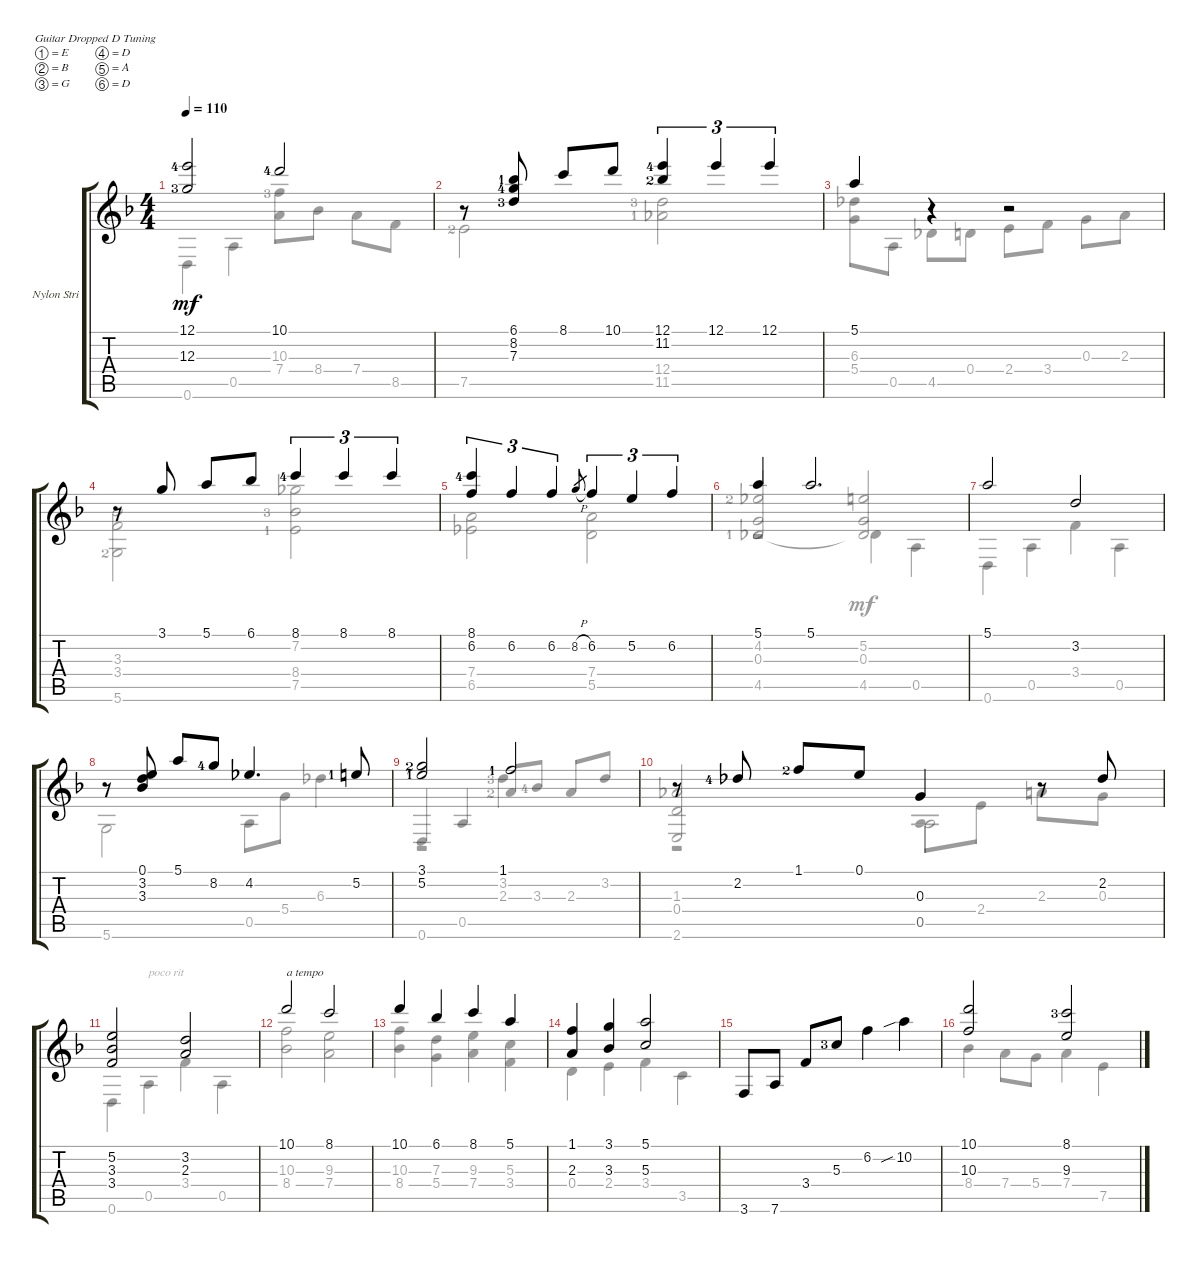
\bracketExtendMode groupsimilarinstruments
\firstSystemTrackNameOrientation horizontal
\otherSystemsTrackNameOrientation horizontal
\track ("Nylon Stringed Guitar" "Nylon Stri") {instrument acousticguitarnylon}
\staff {score tabs}
\tuning (E4 B3 G3 D3 A2 D2)
\voice
\ts (4 4)
\tempo 110
\clef g2
\ks dminor
(12.1{lf 5} 12.3{lf 4}).2{dy mf} 10.1{lf 5}.2 |
r.8 (6.1{lf 2} 8.2{lf 5} 7.3{lf 4}).8 8.1.8 10.1.8 (12.1{lf 5} 11.2{lf 3}).4{tu (3 2)} 12.1.4{tu (3 2)} 12.1.4{tu (3 2)} |
5.1.4 r.4 r.2 |
r.8 3.1.8 5.1.8 6.1.8 8.1{lf 5}.4{tu (3 2)} 8.1.4{tu (3 2)} 8.1.4{tu (3 2)} |
(8.1{lf 5} 6.2).4{tu (3 2)} 6.2.4{tu (3 2)} 6.2.4{tu (3 2)} 8.2{h}.8{tu (3 2) gr} 6.2.4{tu (3 2)} 5.2.4{tu (3 2)} 6.2.4{tu (3 2)} |
5.1.4 5.1.2{d} |
5.1.2 3.2.2 |
r.8 (0.1 3.2 3.3).8 5.1.8 8.2{lf 5}.8 4.2.4{d} 5.2{lf 2}.8 |
(5.2{lf 2} 3.1{lf 3}).2 1.1{lf 2}.2 |
r.8 2.2{lf 5}.8 1.1{lf 3}.8 0.1.8 0.3.4 r.8 2.2.8 |
(5.2 3.3 3.4).2 (3.2 2.3).2 |
10.1.2{txt "a tempo"} 8.1.2 |
10.1.4 6.1.4 8.1.4 5.1.4 |
(1.1 2.3).4 (3.1 3.3).4 (5.1 5.3).2 |
3.6.8 7.6.8 3.4.8 5.3{lf 4}.8 6.2.4 10.2{sib}.4 |
(10.1 10.3).2 (9.3 8.1{lf 4}).2
\voice
\clef g2
\ottava regular
\simile none
\ks dminor
0.6.4{dy mf} 0.5.4 (7.4 10.3{lf 4}).8 8.4.8 7.4.8 8.5.8 |
7.5{lf 3}.2 (11.5{lf 2} 12.4{lf 4}).2 |
(6.3 5.4).8 0.5.8 4.5.8 0.4.8 2.4.8 3.4.8 0.3.8 2.3.8 |
(3.3 3.4 5.6{lf 3}).2 (7.2 8.4{lf 4} 7.5{lf 2}).2 |
(6.5 7.4).2 (7.4 5.5).2 |
(4.2{lf 3} 0.3 4.5{lf 2}).2{beam invert} (5.2 0.3 4.5{t}).2{beam invert} |
0.6.4 0.5.4 3.4.4 0.5.4 |
5.6.2 0.5.8 5.4.8 6.3.4 |
0.6.4{beam invert} 0.5.4{beam invert} 2.3{lf 3}.8{beam invert} 3.3{lf 5}.8 2.3.8{beam invert} 3.2.8 |
(2.6 0.4 1.3).2{beam invert} 0.5.2 |
0.6.4 0.5.4{txt "poco rit"} 3.4.4 0.5.4 |
(10.3 8.4).2 (9.3 7.4).2 |
(10.3 8.4).4 (7.3 5.4).4 (9.3 7.4).4 (5.3 3.4).4 |
0.4.4 2.4.4 3.4.4 3.5.4 |
|
8.4.4 7.4.8 5.4.8 7.4.4 7.5.4
\voice
\clef g2
\ottava regular
\simile none
\ks dminor
|
|
|
|
|
r.2 4.5.4 0.5.4 |
|
|
r.2 3.2{lf 4}.4 |
r.2 0.5.8 2.4.8 2.3.8 0.3.8 |
|
|
|
|
|
